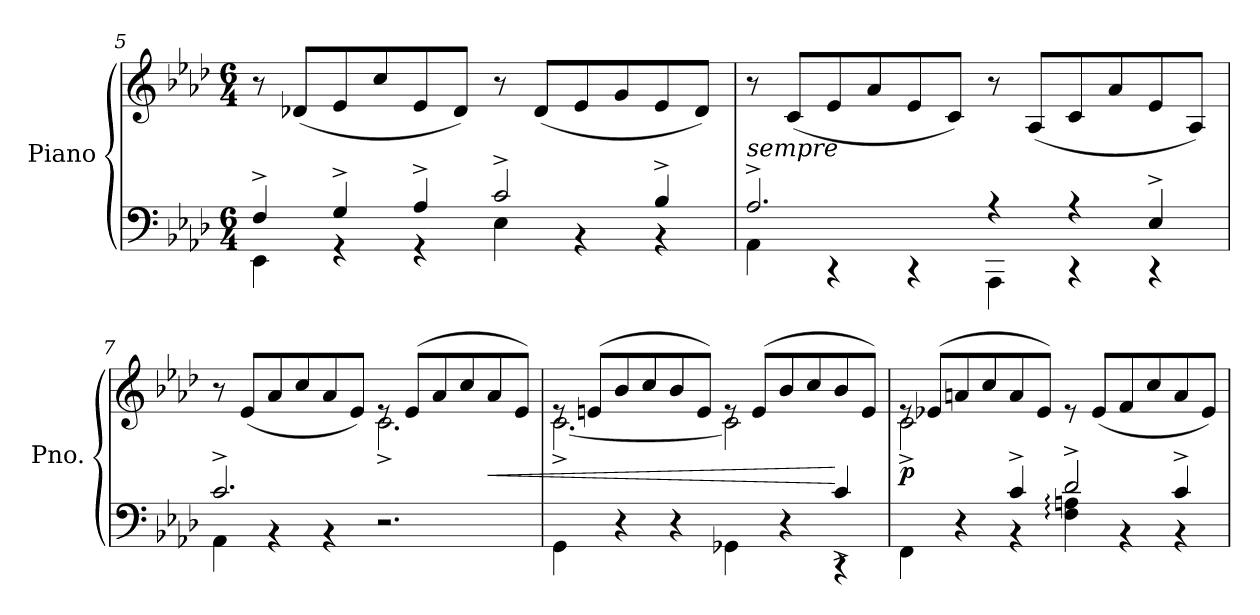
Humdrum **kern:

**kern	**kern	**dynam
*part1	*part1	*part1
*staff2	*staff1	*staff1/2
*I"Piano	*	*
*I'Pno.	*	*
*clefF4	*clefG2	*
*k[b-e-a-d-]	*k[b-e-a-d-]	*
*M6/4	*M6/4	*
=5	=5	=5
*^	*	*
4F^/	4EE-:\	8r	.
.	.	(<8d-X/L	.
4G^/	4r	8e-/	.
.	.	8cc/	.
4A-^/	4r	8e-/	.
.	.	8d-/J)	.
2c^/	4E-:\	8r	.
.	.	(<8d-/L	.
.	4r	8e-/	.
.	.	8g/	.
4B-^/	4r	8e-/	.
.	.	8d-/J)	.
=6	=6	=6	=6
!	!	!LO:TX:b:i:t=sempre	!
2.A-^/	4AA-\	8r	.
.	.	(<8c/L	.
.	4r	8e-/	.
.	.	8a-/	.
.	4r	8e-/	.
.	.	8c/J)	.
4r	4AAA-\	8r	.
.	.	(<8A-/L	.
4r	4r	8c/	.
.	.	8a-/	.
4E-^/	4r	8e-/	.
.	.	8A-/J)	.
=7	=7	=7	=7
*	*	*^	*
2.c^/	4AA-:\	8r	2.ryy	.
.	.	(<8e-/L	.	.
.	4r	8a-/	.	.
.	.	8cc/	.	.
.	4r	8a-/	.	.
.	.	8e-/J)	.	.
2.r	2.ryy	8re	2.c^\	.
.	.	(>8e-/L	.	.
.	.	8a-/	.	.
.	.	8cc/	.	.
!	!	!	!	!LO:HP:b
.	.	8a-/	.	<
.	.	8e-/J)	.	.
=8	=8	=8	=8	=8
4GG\	4ryy	8re	[2.c^\	.
.	.	(>8en/L	.	.
*v	*v	*	*	*
4r	8b-/	.	.
.	8cc/	.	.
4r	8b-/	.	.
.	8e/J)	.	.
4GG-X\	8re	2c\]	.
.	(>8e/L	.	.
4r	8b-/	.	.
.	8cc/	.	.
*^	*	*	*
4rCC	4c^/	8b-/	4ryy	[
.	.	8e/J)	.	.
=9	=9	=9	=9	=9
!	!	!	!	!LO:DY:b
4FF\	4ryy	8re	2c^\	p
.	.	(>8e-X/L	.	.
4ryy	4r	8an/	.	.
.	.	8cc/	.	.
4c^/	4r	8a/	1ryy	.
.	.	8e-/J)	.	.
2d-^/	4F\: 4An\:	8re	.	.
.	.	(<8e-/L	.	.
.	4r	8f/	.	.
.	.	8cc/	.	.
4c^/	4r	8a/	.	.
.	.	8e-/J)	.	.
*v	*v	*	*	*
*	*v	*v	*
=	=	=
*-	*-	*-
